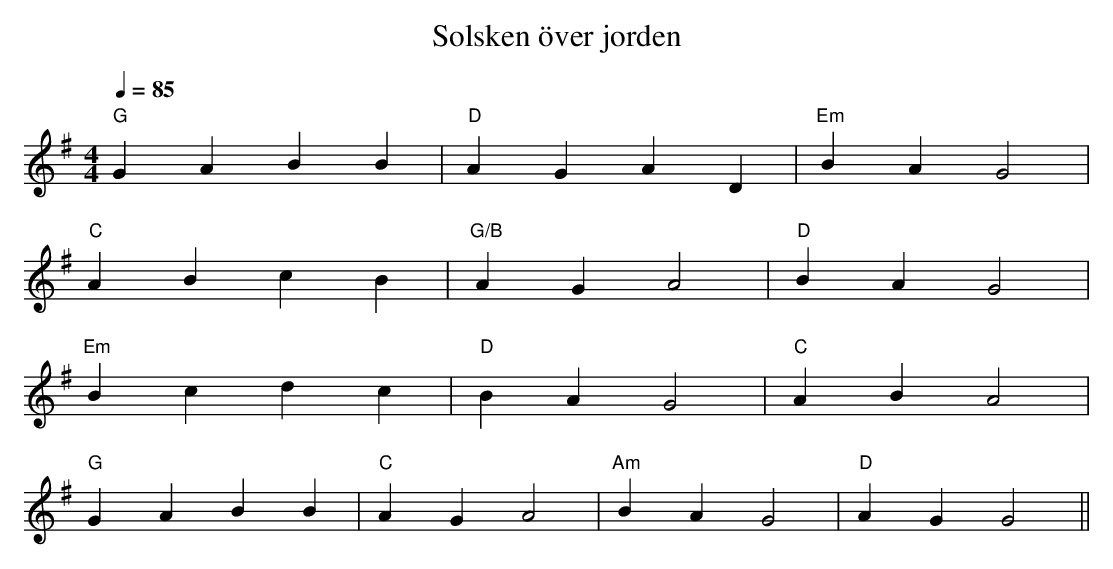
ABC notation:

X:1
T:Solsken över jorden
M:4/4
L:1/4
Q:1/4=85
K:G
%%score (V1)
V:V1 clef=treble
"G" G A B B | "D" A G A D | "Em" B A G2 |
"C" A B c B | "G/B" A G A2 | "D" B A G2 |
"Em" B c d c | "D" B A G2 | "C" A B A2 |
"G" G A B B | "C" A G A2 | "Am" B A G2 | "D" A G G2 ||
